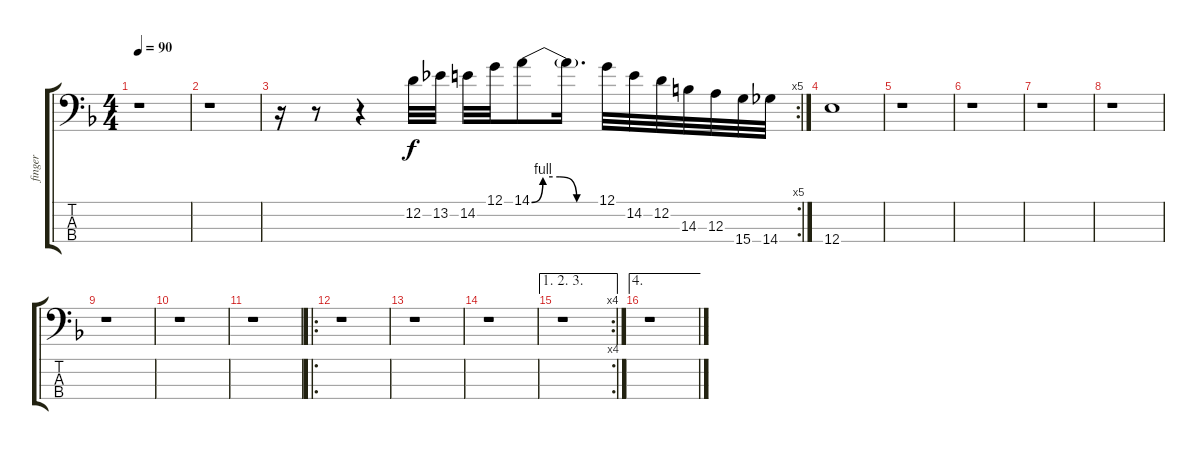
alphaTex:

\track ("finger" "finger") {instrument electricbassfinger}
\staff {score tabs}
\tuning (G2 D2 A1 E1) {hide}
\ts (4 4)
\tempo 90
\clef f4
\ks f
r.1{dy f} |
r.1 |
\rc 5
r.16 r.8 r.4 12.2.32 13.2.32 14.2.32 12.1.32 14.1{be (custom 0 0 10 4 25 4 40 0 60 0)}.8 14.1{t}.16{d} 12.1.32 14.2.32 12.2.32 14.3.32 12.3.32 15.4.32 14.4.32 |
12.4.1 |
r.1 |
r.1 |
r.1 |
r.1 |
r.1 |
r.1 |
r.1 |
\ro
r.1 |
r.1 |
r.1 |
\ae (1 2 3)
\rc 4
r.1 |
\ae 4
r.1
